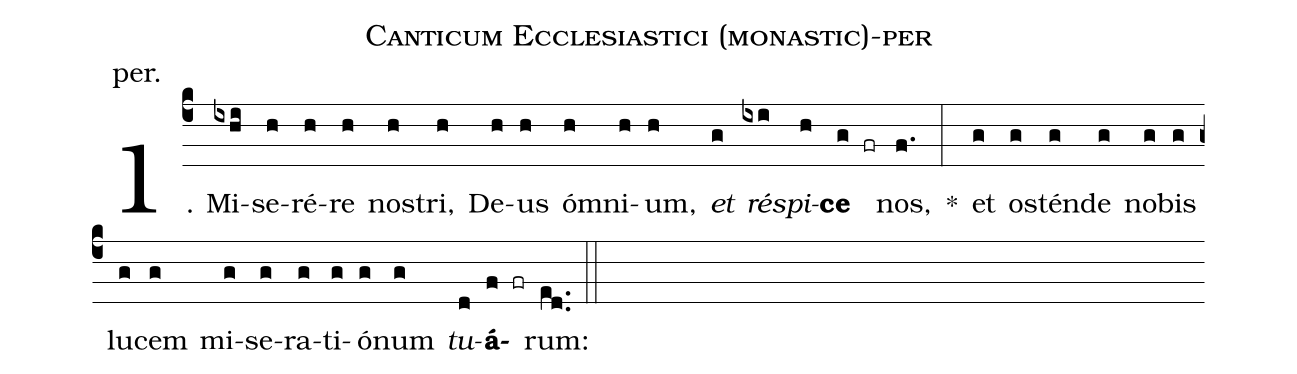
name: Canticum Ecclesiastici (monastic)-per;
annotation: per.;
%%
(c4)1. Mi(ixhi)se(h)ré(h)re(h) nos(h)tri,(h) De(h)us(h) óm(h)ni(h)um,(h) <i>et</i>(g) <i>ré</i>(ixi)<i>spi</i>(h)<b>ce</b>(g fr) nos,(f.) *(:) et(g) os(g)tén(g)de(g) no(g)bis(g) lu(g)cem(g) mi(g)se(g)ra(g)ti(g)ó(g)num(g) <i>tu</i>(d)<b>á</b>(f fr)rum:(ed..) (::)
